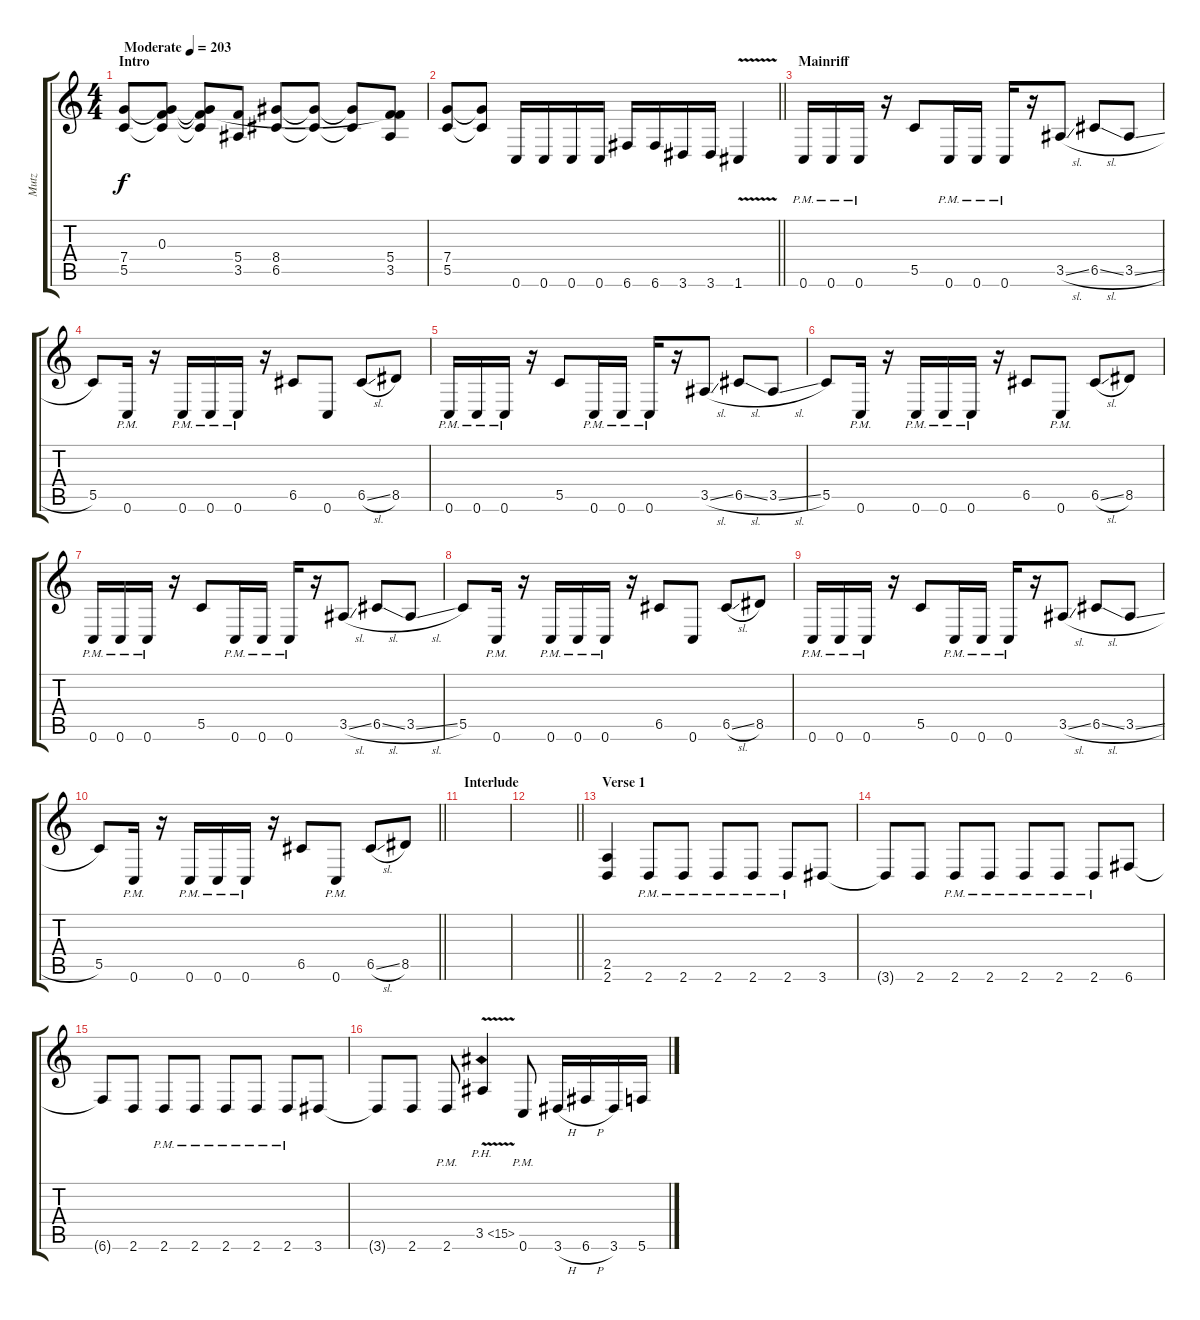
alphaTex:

\track ("Mutz" "Mutz") {instrument distortionguitar}
\staff {score tabs}
\tuning (D4 A3 F3 C3 G2 C2) {hide}
\ts (4 4)
\section ("" "Intro")
\tempo (203 "Moderate")
\clef g2
\ks c
(7.4 5.5).8{dy f instrument distortionguitar} (0.3 7.4{t} 5.5{t}).8 (0.3{t} 7.4{t} 5.5{t}).8 (5.4 3.5).8 (8.4 6.5).8 (8.4{t} 6.5{t}).8 (8.4{t} 6.5{t}).8 (0.3{t} 5.4 3.5).8 |
\barLineRight lightlight
(7.4 5.5).8 (7.4{t} 5.5{t}).8 0.6.16 0.6.16 0.6.16 0.6.16 6.6.16 6.6.16 3.6.16 3.6.16 1.6{v}.4 |
\section ("" "Mainriff")
0.6{pm}.16 0.6{pm}.16 0.6{pm}.16 r.16 5.5.8 0.6{pm}.16 0.6{pm}.16 0.6{pm}.16 r.16 3.5{sl}.8 6.5{sl}.8 3.5{sl}.8 |
5.5.8 0.6{pm}.16 r.16 0.6{pm}.16 0.6{pm}.16 0.6{pm}.16 r.16 6.5.8 0.6.8 6.5{sl}.8 8.5.8 |
0.6{pm}.16 0.6{pm}.16 0.6{pm}.16 r.16 5.5.8 0.6{pm}.16 0.6{pm}.16 0.6{pm}.16 r.16 3.5{sl}.8 6.5{sl}.8 3.5{sl}.8 |
5.5.8 0.6{pm}.16 r.16 0.6{pm}.16 0.6{pm}.16 0.6{pm}.16 r.16 6.5.8 0.6{pm}.8 6.5{sl}.8 8.5.8 |
0.6{pm}.16 0.6{pm}.16 0.6{pm}.16 r.16 5.5.8 0.6{pm}.16 0.6{pm}.16 0.6{pm}.16 r.16 3.5{sl}.8 6.5{sl}.8 3.5{sl}.8 |
5.5.8 0.6{pm}.16 r.16 0.6{pm}.16 0.6{pm}.16 0.6{pm}.16 r.16 6.5.8 0.6.8 6.5{sl}.8 8.5.8 |
0.6{pm}.16 0.6{pm}.16 0.6{pm}.16 r.16 5.5.8 0.6{pm}.16 0.6{pm}.16 0.6{pm}.16 r.16 3.5{sl}.8 6.5{sl}.8 3.5{sl}.8 |
\barLineRight lightlight
5.5.8 0.6{pm}.16 r.16 0.6{pm}.16 0.6{pm}.16 0.6{pm}.16 r.16 6.5.8 0.6{pm}.8 6.5{sl}.8 8.5.8 |
\section ("" "Interlude")
|
\barLineRight lightlight
|
\section ("" "Verse 1")
(2.5 2.6).4 2.6{pm}.8 2.6{pm}.8 2.6{pm}.8 2.6{pm}.8 2.6{pm}.8 3.6.8 |
3.6{t}.8 2.6.8 2.6{pm}.8 2.6{pm}.8 2.6{pm}.8 2.6{pm}.8 2.6{pm}.8 6.6.8 |
6.6{t}.8 2.6.8 2.6{pm}.8 2.6{pm}.8 2.6{pm}.8 2.6{pm}.8 2.6{pm}.8 3.6.8 |
3.6{t}.8 2.6.8 2.6{pm}.8 3.5{ph 12 v}.4 0.6{pm}.8 3.6{h}.16 6.6{h}.16 3.6.16 5.6.16
